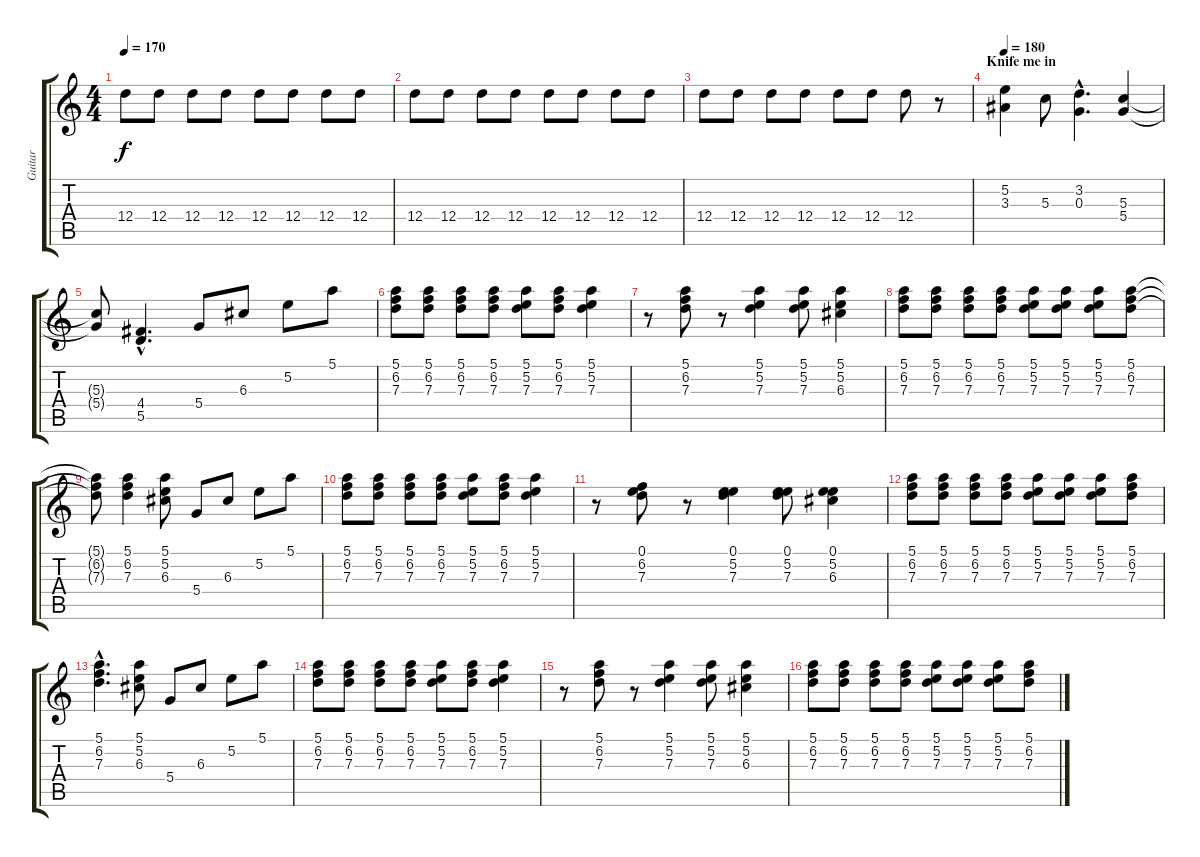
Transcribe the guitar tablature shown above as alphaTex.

\track ("Guitar" "Guitar") {instrument distortionguitar}
\staff {score tabs}
\tuning (E4 B3 G3 D3 A2 E2) {hide}
\ts (4 4)
\tempo 170
\clef g2
\ks c
12.4.8{dy f} 12.4.8 12.4.8 12.4.8 12.4.8 12.4.8 12.4.8 12.4.8 |
12.4.8 12.4.8 12.4.8 12.4.8 12.4.8 12.4.8 12.4.8 12.4.8 |
12.4.8 12.4.8 12.4.8 12.4.8 12.4.8 12.4.8 12.4.8 r.8 |
\section ("" "Knife me in")
\tempo 180
(5.2 3.3).4 5.3.8 (3.2{hac} 0.3{hac}).4{d} (5.3 5.4).4 |
(5.3{t} 5.4{t}).8 (4.4{hac} 5.5{hac}).4{d} 5.4.8 6.3.8 5.2.8 5.1.8 |
(5.1 6.2 7.3).8 (5.1 6.2 7.3).8 (5.1 6.2 7.3).8 (5.1 6.2 7.3).8 (5.1 5.2 7.3).8 (5.1 6.2 7.3).8 (5.1 5.2 7.3).4 |
r.8 (5.1 6.2 7.3).8 r.8 (5.1 5.2 7.3).4 (5.1 5.2 7.3).8 (5.1 5.2 6.3).4 |
(5.1 6.2 7.3).8 (5.1 6.2 7.3).8 (5.1 6.2 7.3).8 (5.1 6.2 7.3).8 (5.1 5.2 7.3).8 (5.1 5.2 7.3).8 (5.1 5.2 7.3).8 (5.1 6.2 7.3).8 |
(5.1{t} 6.2{t} 7.3{t}).8 (5.1 6.2 7.3).4 (5.1 5.2 6.3).8 5.4.8 6.3.8 5.2.8 5.1.8 |
(5.1 6.2 7.3).8 (5.1 6.2 7.3).8 (5.1 6.2 7.3).8 (5.1 6.2 7.3).8 (5.1 5.2 7.3).8 (5.1 6.2 7.3).8 (5.1 5.2 7.3).4 |
r.8 (0.1 6.2 7.3).8 r.8 (0.1 5.2 7.3).4 (0.1 5.2 7.3).8 (0.1 5.2 6.3).4 |
(5.1 6.2 7.3).8 (5.1 6.2 7.3).8 (5.1 6.2 7.3).8 (5.1 6.2 7.3).8 (5.1 5.2 7.3).8 (5.1 5.2 7.3).8 (5.1 5.2 7.3).8 (5.1 6.2 7.3).8 |
(5.1{hac} 6.2{hac} 7.3{hac}).4{d} (5.1 5.2 6.3).8 5.4.8 6.3.8 5.2.8 5.1.8 |
(5.1 6.2 7.3).8 (5.1 6.2 7.3).8 (5.1 6.2 7.3).8 (5.1 6.2 7.3).8 (5.1 5.2 7.3).8 (5.1 6.2 7.3).8 (5.1 5.2 7.3).4 |
r.8 (5.1 6.2 7.3).8 r.8 (5.1 5.2 7.3).4 (5.1 5.2 7.3).8 (5.1 5.2 6.3).4 |
(5.1 6.2 7.3).8 (5.1 6.2 7.3).8 (5.1 6.2 7.3).8 (5.1 6.2 7.3).8 (5.1 5.2 7.3).8 (5.1 5.2 7.3).8 (5.1 5.2 7.3).8 (5.1 6.2 7.3).8
